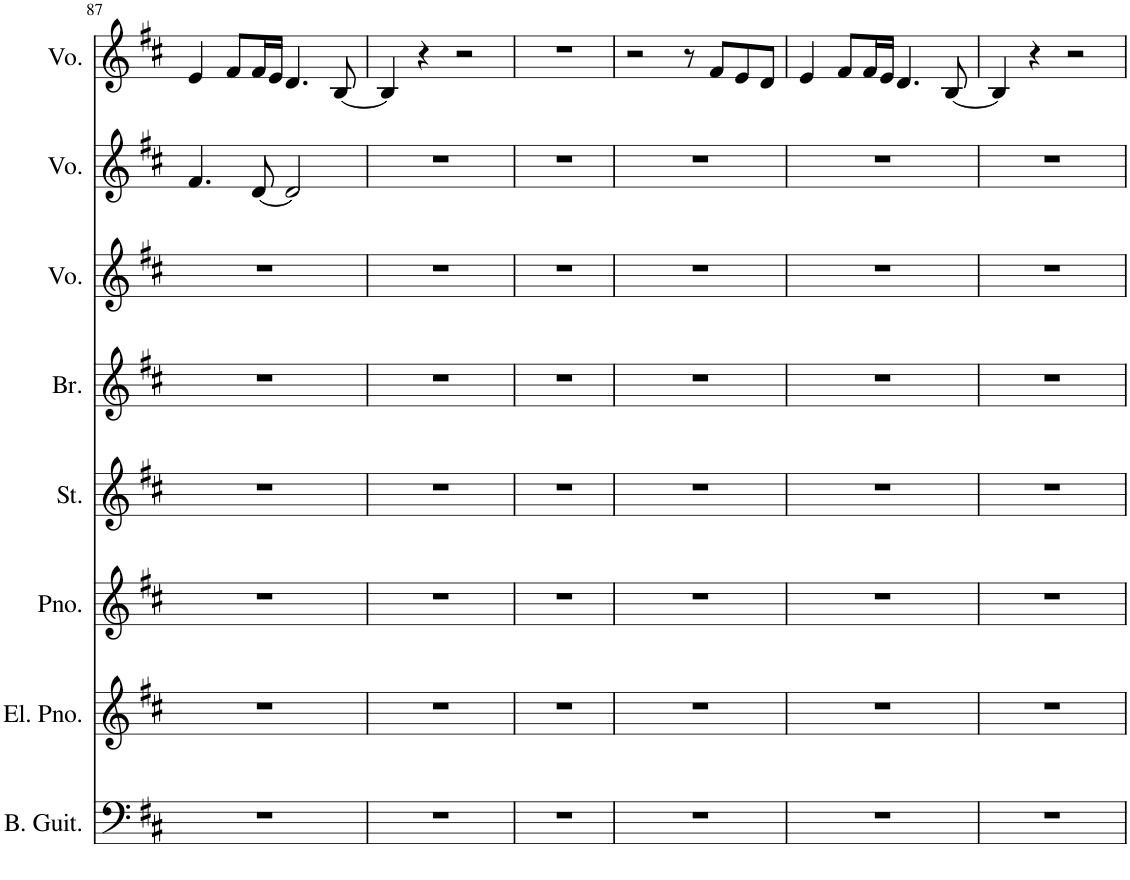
**kern	**kern	**kern	**kern	**kern	**kern	**kern	**kern
*part8	*part7	*part6	*part5	*part4	*part3	*part2	*part1
*staff8	*staff7	*staff6	*staff5	*staff4	*staff3	*staff2	*staff1
*I"ベース	*I"エレクトリックピアノ	*I"ピアノ	*I"ストリングス	*I"金管楽器	*I"ボーカル	*I"ボーカル	*I"ボーカル
!!LO:PB:g=z
*clefF4	*clefG2	*clefG2	*clefG2	*clefG2	*clefG2	*clefG2	*clefG2
*Trd7c12	*	*	*	*	*Trd5c9	*Trd5c9	*Trd5c9
*k[f#c#]	*k[f#c#]	*k[f#c#]	*k[f#c#]	*k[f#c#]	*k[f#c#]	*k[f#c#]	*k[f#c#]
*M4/4	*M4/4	*M4/4	*M4/4	*M4/4	*M4/4	*M4/4	*M4/4
=87	=87	=87	=87	=87	=87	=87	=87
1r	1r	1r	1r	1r	1r	4.f#/	4e/
.	.	.	.	.	.	.	8f#/L
.	.	.	.	.	.	[8d/	16f#/L
.	.	.	.	.	.	.	16e/JJ
.	.	.	.	.	.	2d/]	4.d/
.	.	.	.	.	.	.	[8B/
=88	=88	=88	=88	=88	=88	=88	=88
1r	1r	1r	1r	1r	1r	1r	4B/]
.	.	.	.	.	.	.	4r
.	.	.	.	.	.	.	2r
=89	=89	=89	=89	=89	=89	=89	=89
1r	1r	1r	1r	1r	1r	1r	1r
=90	=90	=90	=90	=90	=90	=90	=90
1r	1r	1r	1r	1r	1r	1r	2r
.	.	.	.	.	.	.	8r
.	.	.	.	.	.	.	8f#/L
.	.	.	.	.	.	.	8e/
.	.	.	.	.	.	.	8d/J
=91	=91	=91	=91	=91	=91	=91	=91
1r	1r	1r	1r	1r	1r	1r	4e/
.	.	.	.	.	.	.	8f#/L
.	.	.	.	.	.	.	16f#/L
.	.	.	.	.	.	.	16e/JJ
.	.	.	.	.	.	.	4.d/
.	.	.	.	.	.	.	[8B/
=92	=92	=92	=92	=92	=92	=92	=92
1r	1r	1r	1r	1r	1r	1r	4B/]
.	.	.	.	.	.	.	4r
.	.	.	.	.	.	.	2r
=	=	=	=	=	=	=	=
*-	*-	*-	*-	*-	*-	*-	*-
